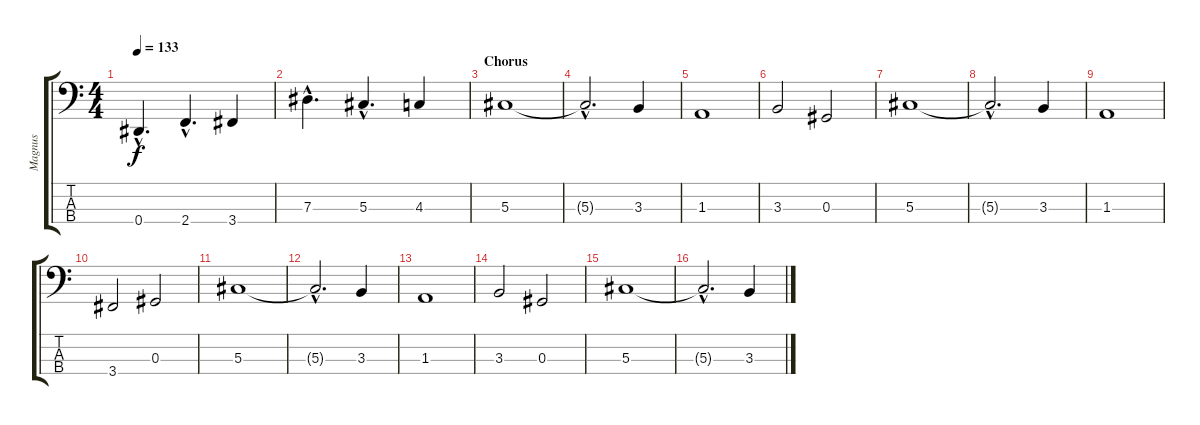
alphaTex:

\track ("Magnus" "Magnus") {instrument electricbassfinger}
\staff {score tabs}
\tuning (Gb2 Db2 Ab1 Eb1) {hide}
\ts (4 4)
\tempo 133
\clef f4
\ks c
0.4{hac}.4{d dy f} 2.4{hac}.4{d} 3.4.4 |
7.3{hac}.4{d} 5.3{hac}.4{d} 4.3.4 |
\section ("" "Chorus")
5.3.1 |
5.3{hac t}.2{d} 3.3.4 |
1.3.1 |
3.3.2 0.3.2 |
5.3.1 |
5.3{hac t}.2{d} 3.3.4 |
1.3.1 |
3.4.2 0.3.2 |
5.3.1 |
5.3{hac t}.2{d} 3.3.4 |
1.3.1 |
3.3.2 0.3.2 |
5.3.1 |
5.3{hac t}.2{d} 3.3.4
